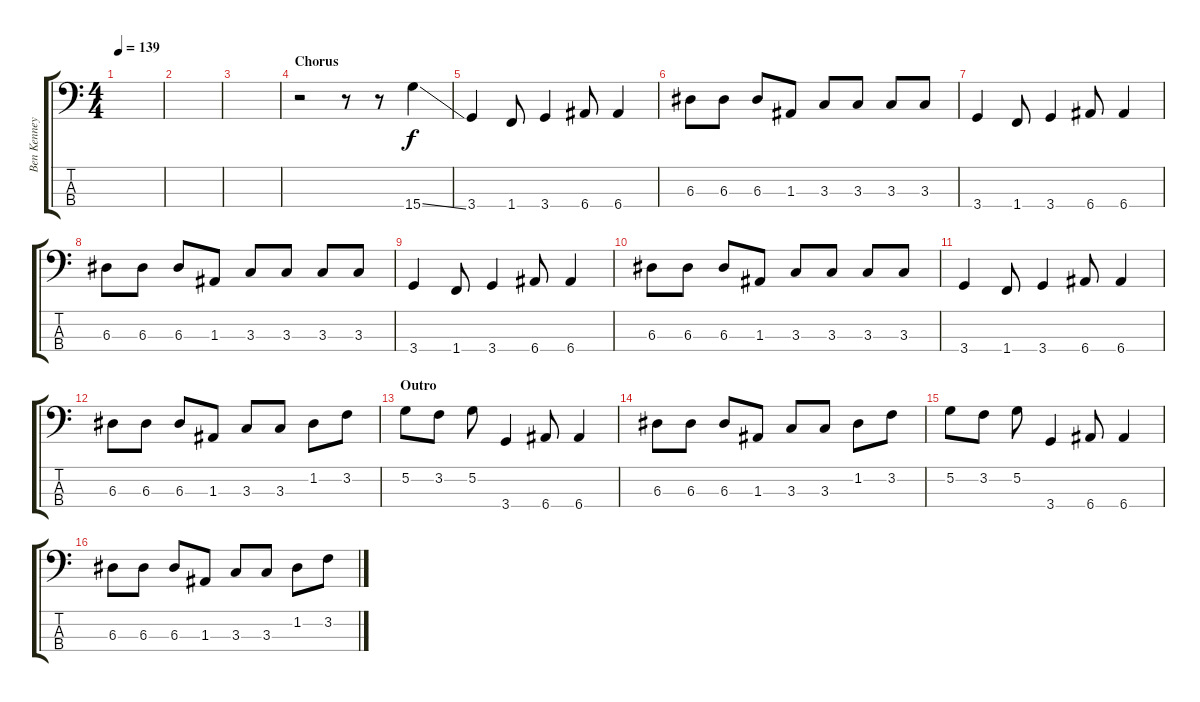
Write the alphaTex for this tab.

\track ("Ben Kenney - Bass" "Ben Kenney") {instrument electricbassfinger}
\staff {score tabs}
\tuning (G2 D2 A1 E1) {hide}
\ts (4 4)
\tempo 139
\clef f4
\ks c
|
|
|
\section ("" "Chorus")
r.2 r.8 r.8 15.4{ss}.4{dy f} |
3.4.4 1.4.8 3.4.4 6.4.8 6.4.4 |
6.3.8 6.3.8 6.3.8 1.3.8 3.3.8 3.3.8 3.3.8 3.3.8 |
3.4.4 1.4.8 3.4.4 6.4.8 6.4.4 |
6.3.8 6.3.8 6.3.8 1.3.8 3.3.8 3.3.8 3.3.8 3.3.8 |
3.4.4 1.4.8 3.4.4 6.4.8 6.4.4 |
6.3.8 6.3.8 6.3.8 1.3.8 3.3.8 3.3.8 3.3.8 3.3.8 |
3.4.4 1.4.8 3.4.4 6.4.8 6.4.4 |
6.3.8 6.3.8 6.3.8 1.3.8 3.3.8 3.3.8 1.2.8 3.2.8 |
\section ("" "Outro")
5.2.8 3.2.8 5.2.8 3.4.4 6.4.8 6.4.4 |
6.3.8 6.3.8 6.3.8 1.3.8 3.3.8 3.3.8 1.2.8 3.2.8 |
5.2.8 3.2.8 5.2.8 3.4.4 6.4.8 6.4.4 |
6.3.8 6.3.8 6.3.8 1.3.8 3.3.8 3.3.8 1.2.8 3.2.8
